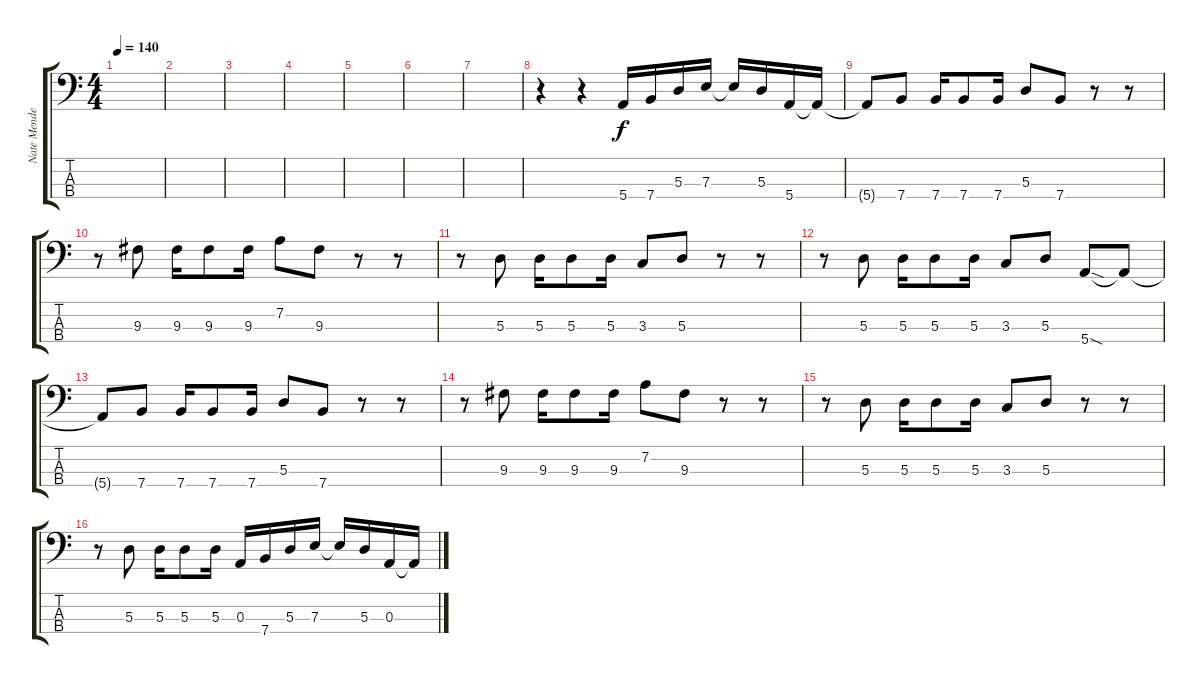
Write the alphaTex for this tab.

\track ("Nate Mendel (Bajo)" "Nate Mende") {instrument electricbasspick}
\staff {score tabs}
\tuning (G2 D2 A1 E1) {hide}
\ts (4 4)
\tempo 140
\clef f4
\ks c
|
|
|
|
|
|
|
r.4 r.4 5.4.16 7.4.16 5.3.16 7.3.16 7.3{t}.16 5.3.16 5.4.16 5.4{t}.16 |
5.4{t}.8 7.4.8 7.4.16 7.4.8 7.4.16 5.3.8 7.4.8 r.8 r.8 |
r.8 9.3.8 9.3.16 9.3.8 9.3.16 7.2.8 9.3.8 r.8 r.8 |
r.8 5.3.8 5.3.16 5.3.8 5.3.16 3.3.8 5.3.8 r.8 r.8 |
r.8 5.3.8 5.3.16 5.3.8 5.3.16 3.3.8 5.3.8 5.4{sod}.8 5.4{t}.8 |
5.4{t}.8 7.4.8 7.4.16 7.4.8 7.4.16 5.3.8 7.4.8 r.8 r.8 |
r.8 9.3.8 9.3.16 9.3.8 9.3.16 7.2.8 9.3.8 r.8 r.8 |
r.8 5.3.8 5.3.16 5.3.8 5.3.16 3.3.8 5.3.8 r.8 r.8 |
r.8 5.3.8 5.3.16 5.3.8 5.3.16 0.3.16 7.4.16 5.3.16 7.3.16 7.3{t}.16 5.3.16 0.3.16 0.3{t}.16
